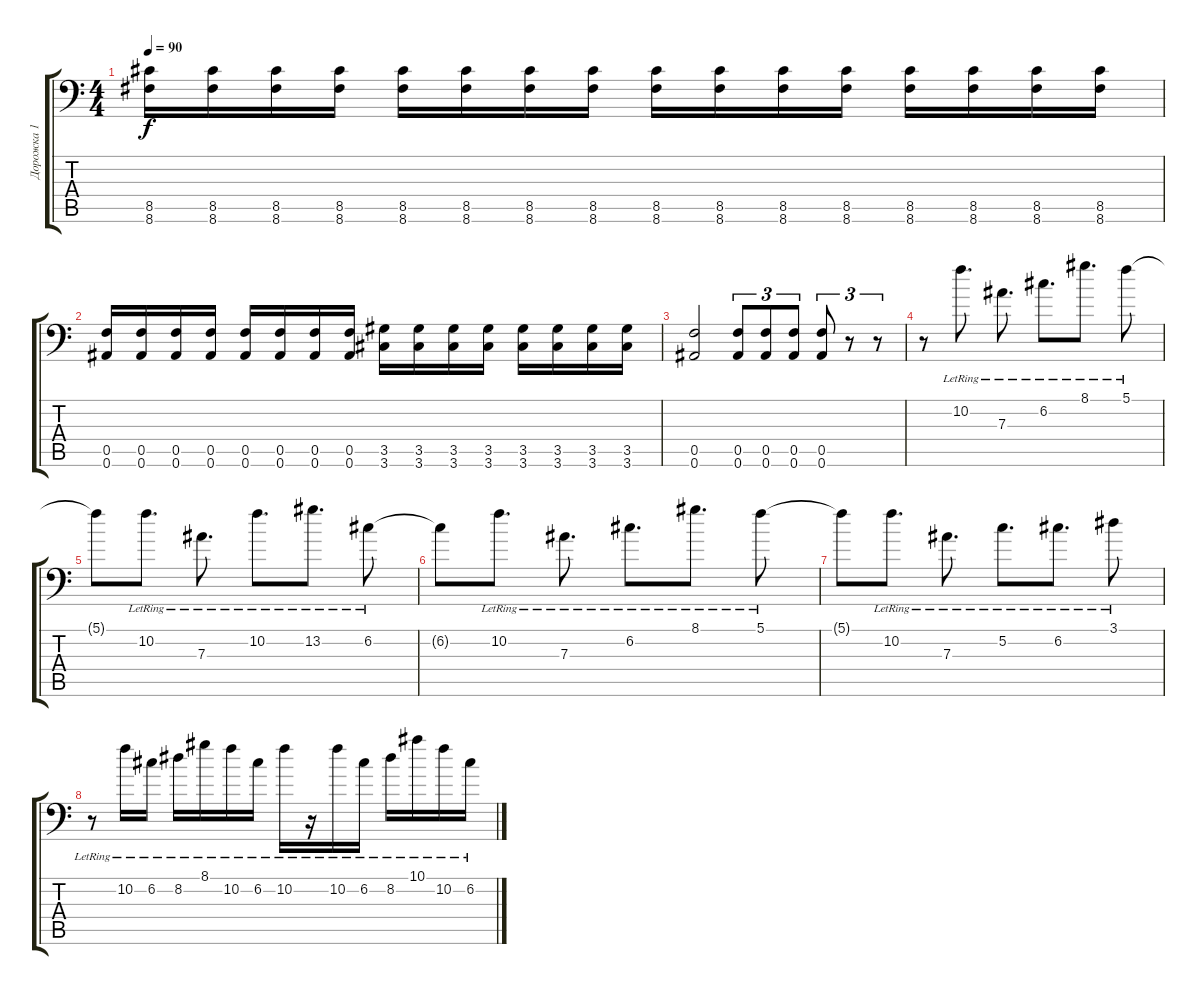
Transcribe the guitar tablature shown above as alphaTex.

\track ("Дорожка 1" "Дорожка 1") {instrument distortionguitar}
\staff {score tabs}
\tuning (C4 G3 Eb3 Bb2 F2 Bb1) {hide}
\ts (4 4)
\tempo 90
\clef f4
\ks c
(8.5 8.6).16{dy f} (8.5 8.6).16 (8.5 8.6).16 (8.5 8.6).16 (8.5 8.6).16 (8.5 8.6).16 (8.5 8.6).16 (8.5 8.6).16 (8.5 8.6).16 (8.5 8.6).16 (8.5 8.6).16 (8.5 8.6).16 (8.5 8.6).16 (8.5 8.6).16 (8.5 8.6).16 (8.5 8.6).16 |
(0.5 0.6).16 (0.5 0.6).16 (0.5 0.6).16 (0.5 0.6).16 (0.5 0.6).16 (0.5 0.6).16 (0.5 0.6).16 (0.5 0.6).16 (3.5 3.6).16 (3.5 3.6).16 (3.5 3.6).16 (3.5 3.6).16 (3.5 3.6).16 (3.5 3.6).16 (3.5 3.6).16 (3.5 3.6).16 |
(0.5 0.6).2 (0.5 0.6).8{tu (3 2)} (0.5 0.6).8{tu (3 2)} (0.5 0.6).8{tu (3 2)} (0.5 0.6).8{tu (3 2)} r.8{tu (3 2)} r.8{tu (3 2)} |
r.8 10.2{lr}.8{d instrument electricguitarjazz} 7.3{lr}.8{d} 6.2{lr}.8{d} 8.1{lr}.8{d} 5.1{lr}.8 |
5.1{t}.8 10.2{lr}.8{d instrument electricguitarjazz} 7.3{lr}.8{d} 10.2{lr}.8{d} 13.2{lr}.8{d} 6.2{lr}.8 |
6.2{t}.8 10.2{lr}.8{d instrument electricguitarjazz} 7.3{lr}.8{d} 6.2{lr}.8{d} 8.1{lr}.8{d} 5.1{lr}.8 |
5.1{t}.8 10.2{lr}.8{d instrument electricguitarjazz} 7.3{lr}.8{d} 5.2{lr}.8{d} 6.2{lr}.8{d} 3.1{lr}.8 |
r.8 10.2{lr}.16 6.2{lr}.16 8.2{lr}.16 8.1{lr}.16 10.2{lr}.16 6.2{lr}.16 10.2{lr}.16 r.16 10.2{lr}.16 6.2{lr}.16 8.2{lr}.16 10.1{lr}.16 10.2{lr}.16 6.2{lr}.16
